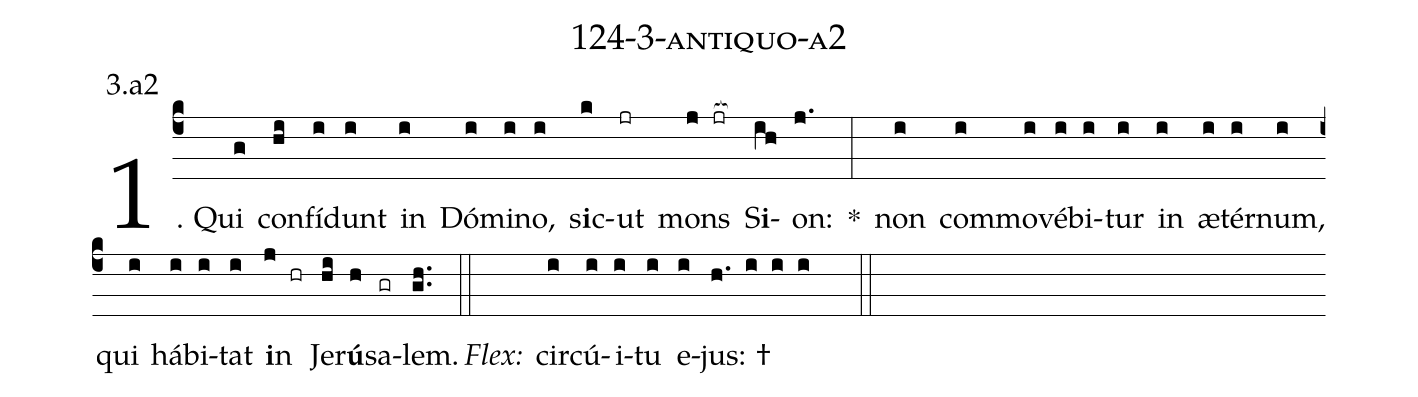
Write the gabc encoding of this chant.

name: 124-3-antiquo-a2;
annotation: 3.a2;
%%
(c4)1. Qui(g) con(hi)fí(i)dunt(i) in(i) Dó(i)mi(i)no,(i) s<b>i</b>c(k)ut(jr) mons(j jr[ocb:1{]) S<b>i</b>(ih[ocb:0}])on:(j.) *(:) non(i) com(i)mo(i)vé(i)bi(i)tur(i) in(i) æ(i)tér(i)num,(i) qui(i) há(i)bi(i)tat(i) <b>i</b>n(j hr) Je(hi)r<b>ú</b>(h)sa(gr)lem.(gh..) (::)
<i>Flex:</i>()  cir(i)cú(i)i(i)tu(i) e(i)jus: †(h. i i i  ::)
